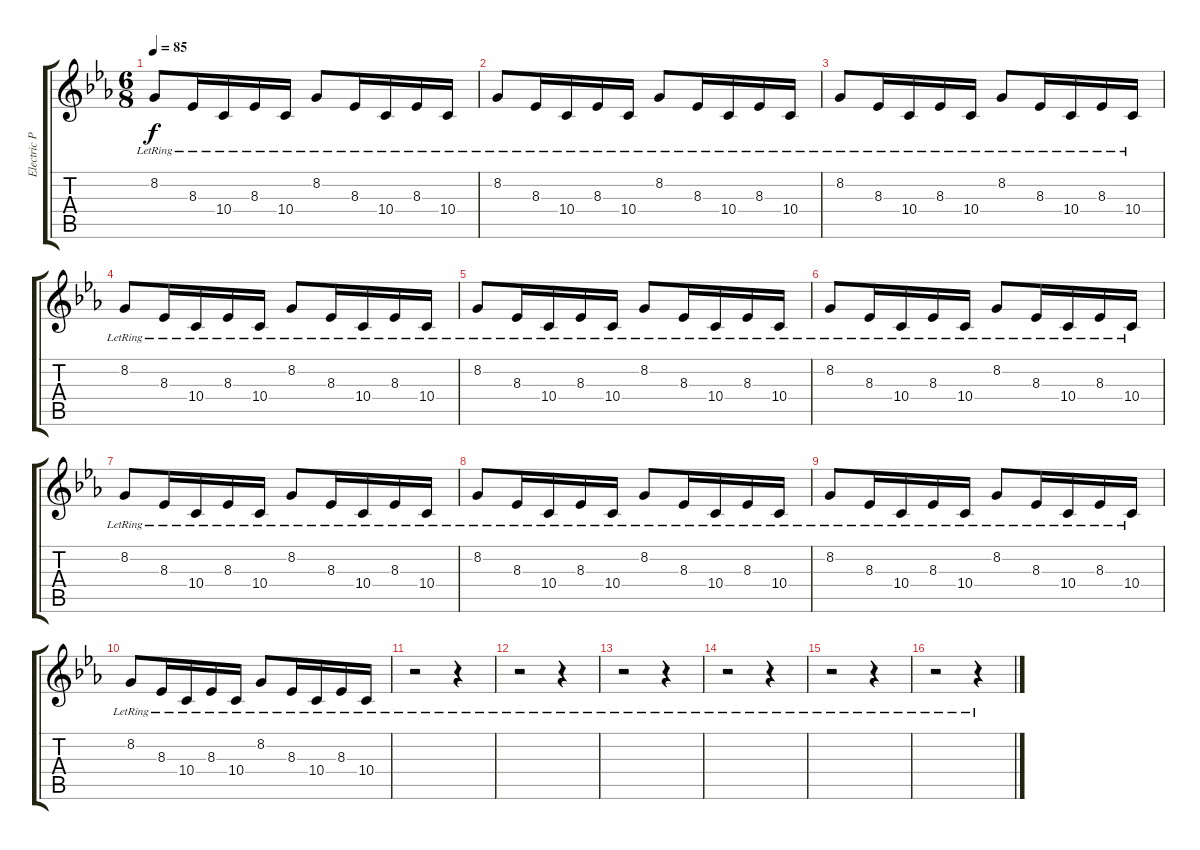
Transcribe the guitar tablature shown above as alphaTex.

\track ("Electric Piano" "Electric P") {instrument vibraphone}
\staff {score tabs}
\tuning (E4 B3 G3 D3 A2 E2) {hide}
\ts (6 8)
\tempo 85
\clef g2
\ks eb
8.2{lr}.8{dy f} 8.3{lr}.16 10.4{lr}.16 8.3{lr}.16 10.4{lr}.16 8.2{lr}.8 8.3{lr}.16 10.4{lr}.16 8.3{lr}.16 10.4{lr}.16 |
8.2{lr}.8 8.3{lr}.16 10.4{lr}.16 8.3{lr}.16 10.4{lr}.16 8.2{lr}.8 8.3{lr}.16 10.4{lr}.16 8.3{lr}.16 10.4{lr}.16 |
8.2{lr}.8 8.3{lr}.16 10.4{lr}.16 8.3{lr}.16 10.4{lr}.16 8.2{lr}.8 8.3{lr}.16 10.4{lr}.16 8.3{lr}.16 10.4{lr}.16 |
8.2{lr}.8 8.3{lr}.16 10.4{lr}.16 8.3{lr}.16 10.4{lr}.16 8.2{lr}.8 8.3{lr}.16 10.4{lr}.16 8.3{lr}.16 10.4{lr}.16 |
8.2{lr}.8 8.3{lr}.16 10.4{lr}.16 8.3{lr}.16 10.4{lr}.16 8.2{lr}.8 8.3{lr}.16 10.4{lr}.16 8.3{lr}.16 10.4{lr}.16 |
8.2{lr}.8 8.3{lr}.16 10.4{lr}.16 8.3{lr}.16 10.4{lr}.16 8.2{lr}.8 8.3{lr}.16 10.4{lr}.16 8.3{lr}.16 10.4{lr}.16 |
8.2{lr}.8 8.3{lr}.16 10.4{lr}.16 8.3{lr}.16 10.4{lr}.16 8.2{lr}.8 8.3{lr}.16 10.4{lr}.16 8.3{lr}.16 10.4{lr}.16 |
8.2{lr}.8 8.3{lr}.16 10.4{lr}.16 8.3{lr}.16 10.4{lr}.16 8.2{lr}.8 8.3{lr}.16 10.4{lr}.16 8.3{lr}.16 10.4{lr}.16 |
8.2{lr}.8 8.3{lr}.16 10.4{lr}.16 8.3{lr}.16 10.4{lr}.16 8.2{lr}.8 8.3{lr}.16 10.4{lr}.16 8.3{lr}.16 10.4{lr}.16 |
8.2{lr}.8 8.3{lr}.16 10.4{lr}.16 8.3{lr}.16 10.4{lr}.16 8.2{lr}.8 8.3{lr}.16 10.4{lr}.16 8.3{lr}.16 10.4{lr}.16 |
r.2 r.4 |
r.2 r.4 |
r.2 r.4 |
r.2 r.4 |
r.2 r.4 |
r.2 r.4
